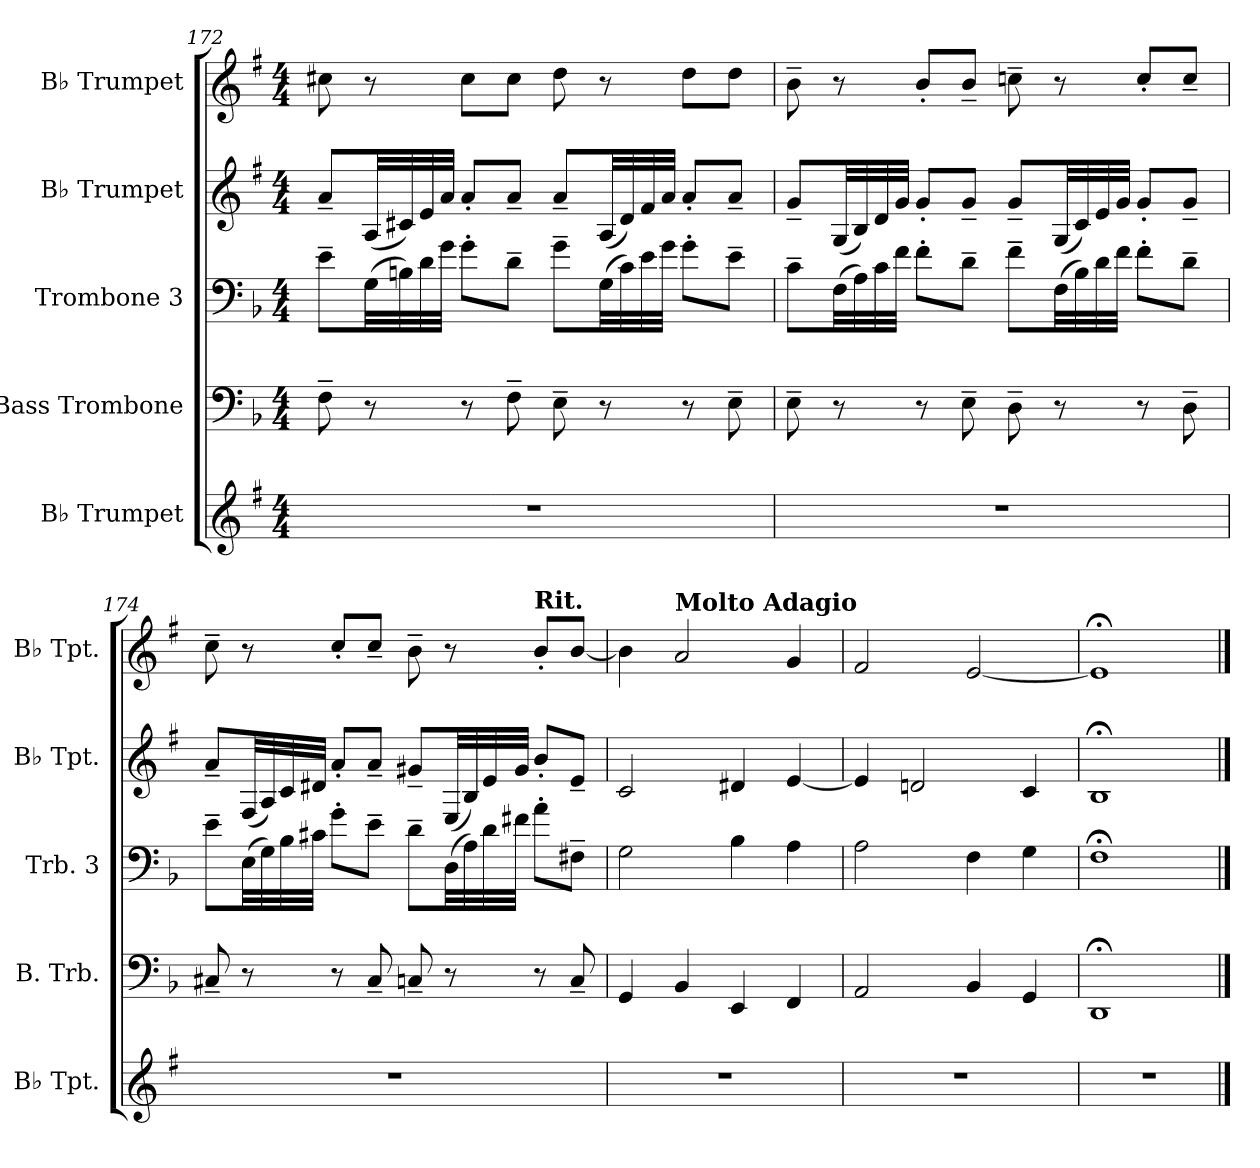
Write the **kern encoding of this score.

**kern	**kern	**kern	**kern	**kern
*part5	*part4	*part3	*part2	*part1
*staff5	*staff4	*staff3	*staff2	*staff1
*I"B♭ Trumpet	*I"Bass Trombone	*I"Trombone 3	*I"B♭ Trumpet	*I"B♭ Trumpet
*I'B♭ Tpt.	*I'B. Trb.	*I'Trb. 3	*I'B♭ Tpt.	*I'B♭ Tpt.
!!LO:LB:g=z
*clefG2	*clefF4	*clefF4	*clefG2	*clefG2
*ITrd1c2	*	*	*ITrd1c2	*ITrd1c2
*k[b-]	*k[b-]	*k[b-]	*k[b-]	*k[b-]
*M4/4	*M4/4	*M4/4	*M4/4	*M4/4
=172	=172	=172	=172	=172
1r	8F~\	8e~\L	8g~/L	8bn\
.	8r	(>32G\LL	(<32G/LL	8r
.	.	32Bn\)	32Bn/)	.
.	.	32d\	32d/	.
.	.	32g\JJJ	32g/JJJ	.
.	8r	8g'\L	8g'/L	8b\L
.	8F~\	8d~\J	8g~/J	8b\J
.	8E~\	8g~\L	8g~/L	8cc\
.	8r	(>32G\LL	(<32G/LL	8r
.	.	32c\)	32c/)	.
.	.	32e\	32e/	.
.	.	32g\JJJ	32g/JJJ	.
.	8r	8g'\L	8g'/L	8cc\L
.	8E~\	8e~\J	8g~/J	8cc\J
=173	=173	=173	=173	=173
1r	8E~\	8c~\L	8f~/L	8a~\
.	8r	(>32F\LL	(<32F/LL	8r
.	.	32A\)	32A/)	.
.	.	32c\	32c/	.
.	.	32f\JJJ	32f/JJJ	.
.	8r	8f'\L	8f'/L	8a'/L
.	8E~\	8d~\J	8f~/J	8a~/J
.	8D~\	8f~\L	8f~/L	8b-X~\
.	8r	(>32F\LL	(<32F/LL	8r
.	.	32B-\)	32B-/)	.
.	.	32d\	32d/	.
.	.	32f\JJJ	32f/JJJ	.
.	8r	8f'\L	8f'/L	8b-'/L
.	8D~\	8d~\J	8f~/J	8b-~/J
!!LO:PB:g=z
=174	=174	=174	=174	=174
1r	8C#X~/	8e~\L	8g~/L	8b-~\
.	8r	(>32E\LL	(<32E/LL	8r
.	.	32G\)	32G/)	.
.	.	32B-\	32B-/	.
.	.	32c#X\JJJ	32c#X/JJJ	.
.	8r	8g'\L	8g'/L	8b-'/L
.	8C#~/	8e~\J	8g~/J	8b-~/J
.	8Cn~/	8d~\L	8f#X~/L	8a~\
.	8r	(>32D\LL	(<32D/LL	8r
.	.	32A\)	32A/)	.
.	.	32d\	32d/	.
.	.	32f#X\JJJ	32f#/JJJ	.
!	!	!	!	!LO:TX:a:B:t=Rit.
.	8r	8a'\L	8a'/L	8a'/L
.	8C~/	8F#X~\J	8d~/J	[8a/J
=175	=175	=175	=175	=175
1r	4GG/	2G\	2B-/	4a\]
!	!	!	!	!LO:TX:a:B:t=Molto Adagio
.	4BB-/	.	.	2g/
.	4EE/	4B-\	4c#X/	.
.	4FF/	4A\	[4d/	4f/
=176	=176	=176	=176	=176
1r	2AA/	2A\	4d/]	2e/
.	.	.	2cn/	.
.	4BB-/	4F\	.	[2d/
.	4GG/	4G\	4B-/	.
=177	=177	=177	=177	=177
1r	1DD;	1F;<	1A;<	1d;<]
==	==	==	==	==
*-	*-	*-	*-	*-
